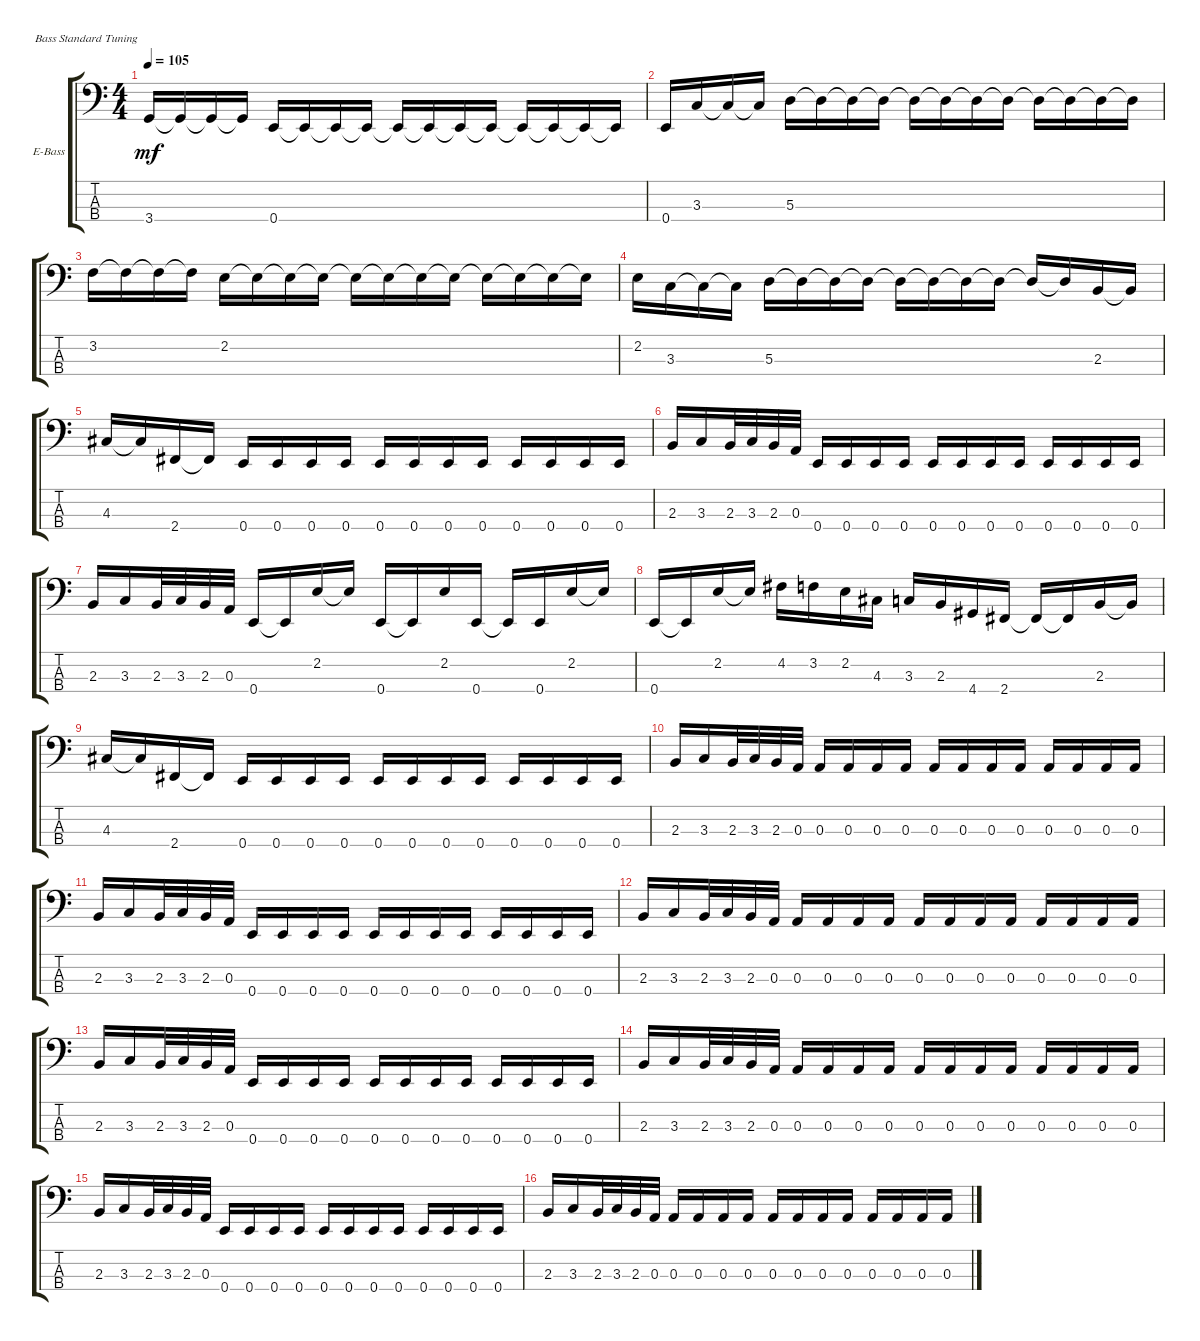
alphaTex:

\defaultSystemsLayout 4
\bracketExtendMode groupsimilarinstruments
\firstSystemTrackNameOrientation horizontal
\otherSystemsTrackNameOrientation horizontal
\track ("Electric Bass" "E-Bass") {instrument electricbassfinger}
\staff {score tabs}
\tuning (G2 D2 A1 E1)
\ts (4 4)
\tempo 105
\clef f4
\ks c
3.4.16{dy mf} 3.4{t}.16 3.4{t}.16 3.4{t}.16 0.4.16 0.4{t}.16 0.4{t}.16 0.4{t}.16 0.4{t}.16 0.4{t}.16 0.4{t}.16 0.4{t}.16 0.4{t}.16 0.4{t}.16 0.4{t}.16 0.4{t}.16 |
0.4.16 3.3.16 3.3{t}.16 3.3{t}.16 5.3.16 5.3{t}.16 5.3{t}.16 5.3{t}.16 5.3{t}.16 5.3{t}.16 5.3{t}.16 5.3{t}.16 5.3{t}.16 5.3{t}.16 5.3{t}.16 5.3{t}.16 |
3.2.16 3.2{t}.16 3.2{t}.16 3.2{t}.16 2.2.16 2.2{t}.16 2.2{t}.16 2.2{t}.16 2.2{t}.16 2.2{t}.16 2.2{t}.16 2.2{t}.16 2.2{t}.16 2.2{t}.16 2.2{t}.16 2.2{t}.16 |
2.2.16 3.3.16 3.3{t}.16 3.3{t}.16 5.3.16 5.3{t}.16 5.3{t}.16 5.3{t}.16 5.3{t}.16 5.3{t}.16 5.3{t}.16 5.3{t}.16 5.3{t}.16 5.3{t}.16 2.3.16 2.3{t}.16 |
4.3.16 4.3{t}.16 2.4.16 2.4{t}.16 0.4.16 0.4.16 0.4.16 0.4.16 0.4.16 0.4.16 0.4.16 0.4.16 0.4.16 0.4.16 0.4.16 0.4.16 |
2.3.16 3.3.16 2.3.32 3.3.32 2.3.32 0.3.32 0.4.16 0.4.16 0.4.16 0.4.16 0.4.16 0.4.16 0.4.16 0.4.16 0.4.16 0.4.16 0.4.16 0.4.16 |
2.3.16 3.3.16 2.3.32 3.3.32 2.3.32 0.3.32 0.4.16 0.4{t}.16 2.2.16 2.2{t}.16 0.4.16 0.4{t}.16 2.2.16 0.4.16 0.4{t}.16 0.4.16 2.2.16 2.2{t}.16 |
0.4.16 0.4{t}.16 2.2.16 2.2{t}.16 4.2.16 3.2.16 2.2.16 4.3.16 3.3.16 2.3.16 4.4.16 2.4.16 2.4{t}.16 2.4{t}.16 2.3.16 2.3{t}.16 |
4.3.16 4.3{t}.16 2.4.16 2.4{t}.16 0.4.16 0.4.16 0.4.16 0.4.16 0.4.16 0.4.16 0.4.16 0.4.16 0.4.16 0.4.16 0.4.16 0.4.16 |
2.3.16 3.3.16 2.3.32 3.3.32 2.3.32 0.3.32 0.3.16 0.3.16 0.3.16 0.3.16 0.3.16 0.3.16 0.3.16 0.3.16 0.3.16 0.3.16 0.3.16 0.3.16 |
2.3.16 3.3.16 2.3.32 3.3.32 2.3.32 0.3.32 0.4.16 0.4.16 0.4.16 0.4.16 0.4.16 0.4.16 0.4.16 0.4.16 0.4.16 0.4.16 0.4.16 0.4.16 |
2.3.16 3.3.16 2.3.32 3.3.32 2.3.32 0.3.32 0.3.16 0.3.16 0.3.16 0.3.16 0.3.16 0.3.16 0.3.16 0.3.16 0.3.16 0.3.16 0.3.16 0.3.16 |
2.3.16 3.3.16 2.3.32 3.3.32 2.3.32 0.3.32 0.4.16 0.4.16 0.4.16 0.4.16 0.4.16 0.4.16 0.4.16 0.4.16 0.4.16 0.4.16 0.4.16 0.4.16 |
2.3.16 3.3.16 2.3.32 3.3.32 2.3.32 0.3.32 0.3.16 0.3.16 0.3.16 0.3.16 0.3.16 0.3.16 0.3.16 0.3.16 0.3.16 0.3.16 0.3.16 0.3.16 |
2.3.16 3.3.16 2.3.32 3.3.32 2.3.32 0.3.32 0.4.16 0.4.16 0.4.16 0.4.16 0.4.16 0.4.16 0.4.16 0.4.16 0.4.16 0.4.16 0.4.16 0.4.16 |
2.3.16 3.3.16 2.3.32 3.3.32 2.3.32 0.3.32 0.3.16 0.3.16 0.3.16 0.3.16 0.3.16 0.3.16 0.3.16 0.3.16 0.3.16 0.3.16 0.3.16 0.3.16
